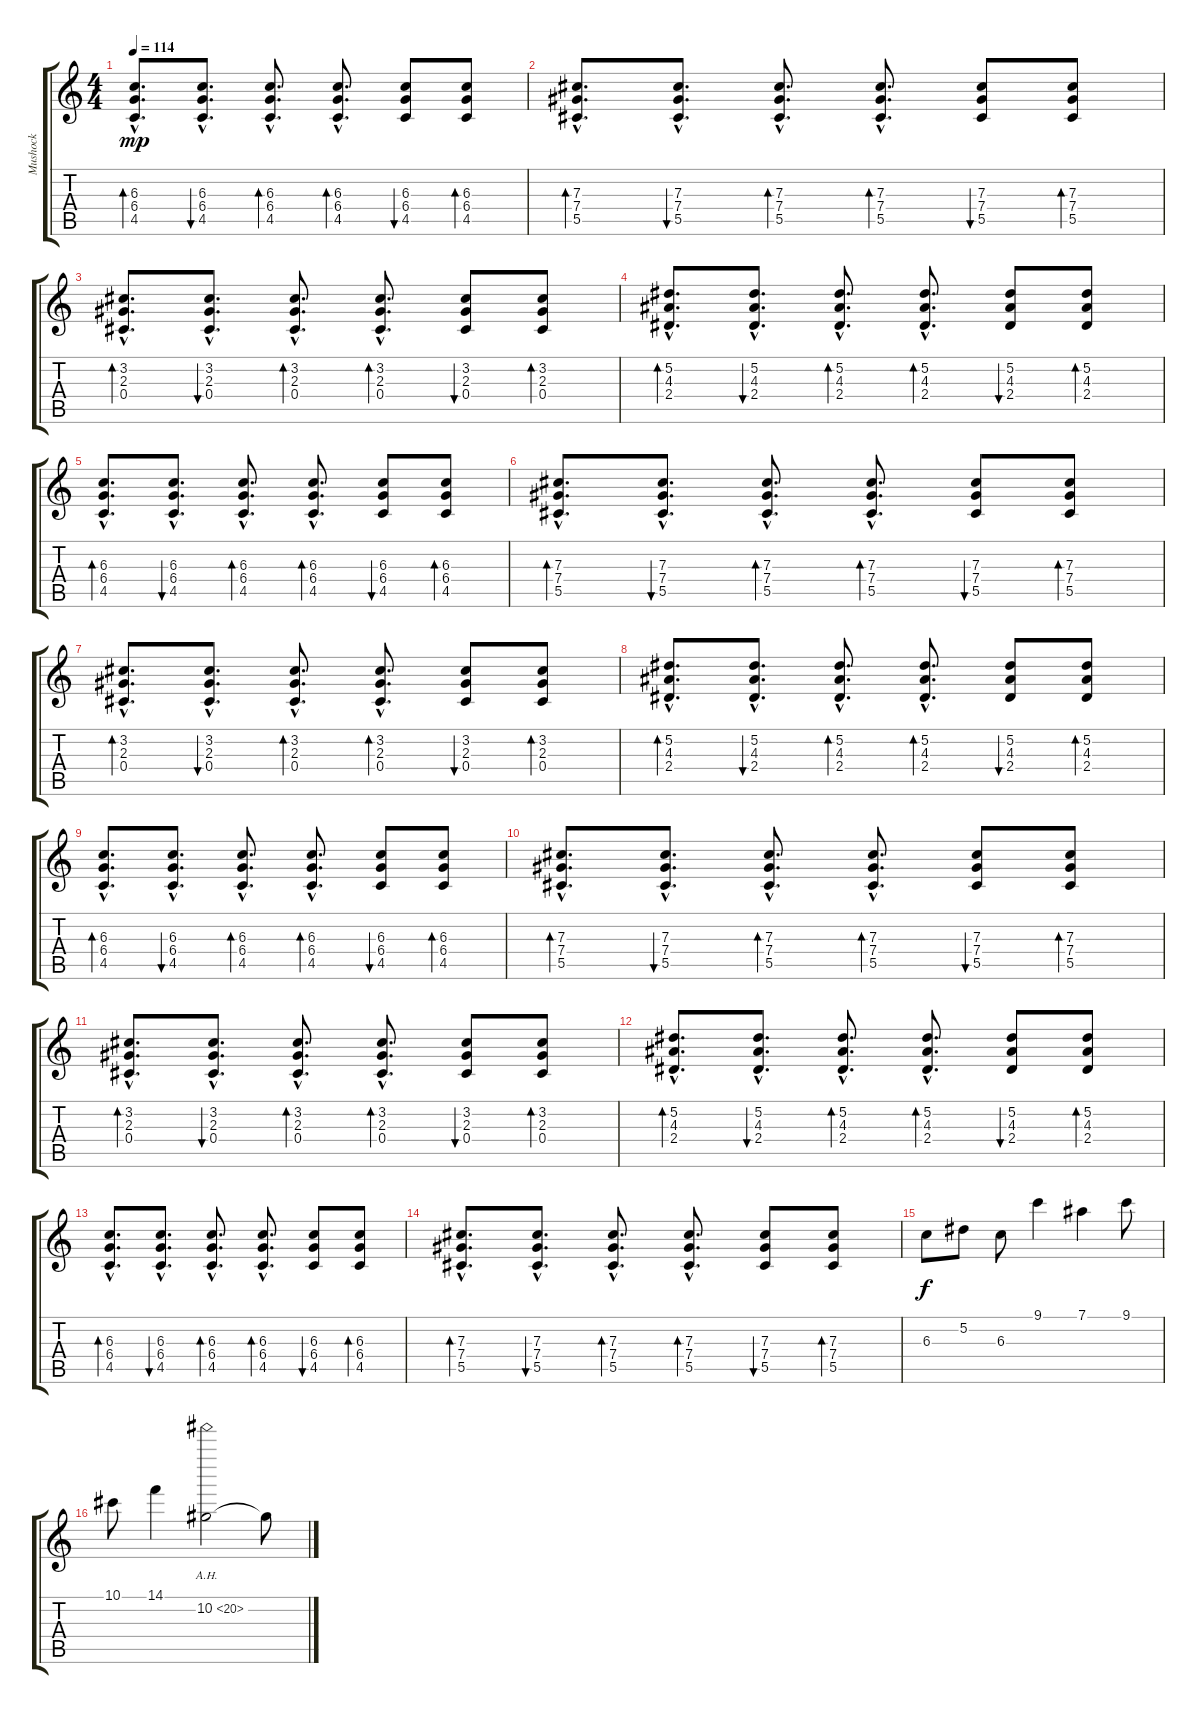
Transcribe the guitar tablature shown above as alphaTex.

\track ("Mushock " "Mushock ") {instrument electricguitarclean}
\staff {score tabs}
\tuning (Eb4 Bb3 Gb3 Db3 Ab2 Db2) {hide}
\ts (4 4)
\tempo 114
\clef g2
\ks c
(6.3{hac} 6.4{hac} 4.5{hac}).8{d bd 60 dy mp} (6.3{hac} 6.4{hac} 4.5{hac}).8{d bu 60} (6.3{hac} 6.4{hac} 4.5{hac}).8{d bd 60} (6.3{hac} 6.4{hac} 4.5{hac}).8{d bd 60} (6.3 6.4 4.5).8{bu 60} (6.3 6.4 4.5).8{bd 60} |
(7.3{hac} 7.4{hac} 5.5{hac}).8{d bd 60} (7.3{hac} 7.4{hac} 5.5{hac}).8{d bu 60} (7.3{hac} 7.4{hac} 5.5{hac}).8{d bd 60} (7.3{hac} 7.4{hac} 5.5{hac}).8{d bd 60} (7.3 7.4 5.5).8{bu 60} (7.3 7.4 5.5).8{bd 60} |
(3.2{hac} 2.3{hac} 0.4{hac}).8{d bd 60} (3.2{hac} 2.3{hac} 0.4{hac}).8{d bu 60} (3.2{hac} 2.3{hac} 0.4{hac}).8{d bd 60} (3.2{hac} 2.3{hac} 0.4{hac}).8{d bd 60} (3.2 2.3 0.4).8{bu 60} (3.2 2.3 0.4).8{bd 60} |
(5.2{hac} 4.3{hac} 2.4{hac}).8{d bd 60} (5.2{hac} 4.3{hac} 2.4{hac}).8{d bu 60} (5.2{hac} 4.3{hac} 2.4{hac}).8{d bd 60} (5.2{hac} 4.3{hac} 2.4{hac}).8{d bd 60} (5.2 4.3 2.4).8{bu 60} (5.2 4.3 2.4).8{bd 60} |
(6.3{hac} 6.4{hac} 4.5{hac}).8{d bd 60} (6.3{hac} 6.4{hac} 4.5{hac}).8{d bu 60} (6.3{hac} 6.4{hac} 4.5{hac}).8{d bd 60} (6.3{hac} 6.4{hac} 4.5{hac}).8{d bd 60} (6.3 6.4 4.5).8{bu 60} (6.3 6.4 4.5).8{bd 60} |
(7.3{hac} 7.4{hac} 5.5{hac}).8{d bd 60} (7.3{hac} 7.4{hac} 5.5{hac}).8{d bu 60} (7.3{hac} 7.4{hac} 5.5{hac}).8{d bd 60} (7.3{hac} 7.4{hac} 5.5{hac}).8{d bd 60} (7.3 7.4 5.5).8{bu 60} (7.3 7.4 5.5).8{bd 60} |
(3.2{hac} 2.3{hac} 0.4{hac}).8{d bd 60} (3.2{hac} 2.3{hac} 0.4{hac}).8{d bu 60} (3.2{hac} 2.3{hac} 0.4{hac}).8{d bd 60} (3.2{hac} 2.3{hac} 0.4{hac}).8{d bd 60} (3.2 2.3 0.4).8{bu 60} (3.2 2.3 0.4).8{bd 60} |
(5.2{hac} 4.3{hac} 2.4{hac}).8{d bd 60} (5.2{hac} 4.3{hac} 2.4{hac}).8{d bu 60} (5.2{hac} 4.3{hac} 2.4{hac}).8{d bd 60} (5.2{hac} 4.3{hac} 2.4{hac}).8{d bd 60} (5.2 4.3 2.4).8{bu 60} (5.2 4.3 2.4).8{bd 60} |
(6.3{hac} 6.4{hac} 4.5{hac}).8{d bd 60} (6.3{hac} 6.4{hac} 4.5{hac}).8{d bu 60} (6.3{hac} 6.4{hac} 4.5{hac}).8{d bd 60} (6.3{hac} 6.4{hac} 4.5{hac}).8{d bd 60} (6.3 6.4 4.5).8{bu 60} (6.3 6.4 4.5).8{bd 60} |
(7.3{hac} 7.4{hac} 5.5{hac}).8{d bd 60} (7.3{hac} 7.4{hac} 5.5{hac}).8{d bu 60} (7.3{hac} 7.4{hac} 5.5{hac}).8{d bd 60} (7.3{hac} 7.4{hac} 5.5{hac}).8{d bd 60} (7.3 7.4 5.5).8{bu 60} (7.3 7.4 5.5).8{bd 60} |
(3.2{hac} 2.3{hac} 0.4{hac}).8{d bd 60} (3.2{hac} 2.3{hac} 0.4{hac}).8{d bu 60} (3.2{hac} 2.3{hac} 0.4{hac}).8{d bd 60} (3.2{hac} 2.3{hac} 0.4{hac}).8{d bd 60} (3.2 2.3 0.4).8{bu 60} (3.2 2.3 0.4).8{bd 60} |
(5.2{hac} 4.3{hac} 2.4{hac}).8{d bd 60} (5.2{hac} 4.3{hac} 2.4{hac}).8{d bu 60} (5.2{hac} 4.3{hac} 2.4{hac}).8{d bd 60} (5.2{hac} 4.3{hac} 2.4{hac}).8{d bd 60} (5.2 4.3 2.4).8{bu 60} (5.2 4.3 2.4).8{bd 60} |
(6.3{hac} 6.4{hac} 4.5{hac}).8{d bd 60} (6.3{hac} 6.4{hac} 4.5{hac}).8{d bu 60} (6.3{hac} 6.4{hac} 4.5{hac}).8{d bd 60} (6.3{hac} 6.4{hac} 4.5{hac}).8{d bd 60} (6.3 6.4 4.5).8{bu 60} (6.3 6.4 4.5).8{bd 60} |
(7.3{hac} 7.4{hac} 5.5{hac}).8{d bd 60} (7.3{hac} 7.4{hac} 5.5{hac}).8{d bu 60} (7.3{hac} 7.4{hac} 5.5{hac}).8{d bd 60} (7.3{hac} 7.4{hac} 5.5{hac}).8{d bd 60} (7.3 7.4 5.5).8{bu 60} (7.3 7.4 5.5).8{bd 60} |
6.3.8{dy f} 5.2.8 6.3.8 9.1.4 7.1.4 9.1.8 |
10.1.8 14.1.4 10.2{ah 10}.2 10.2{t}.8
